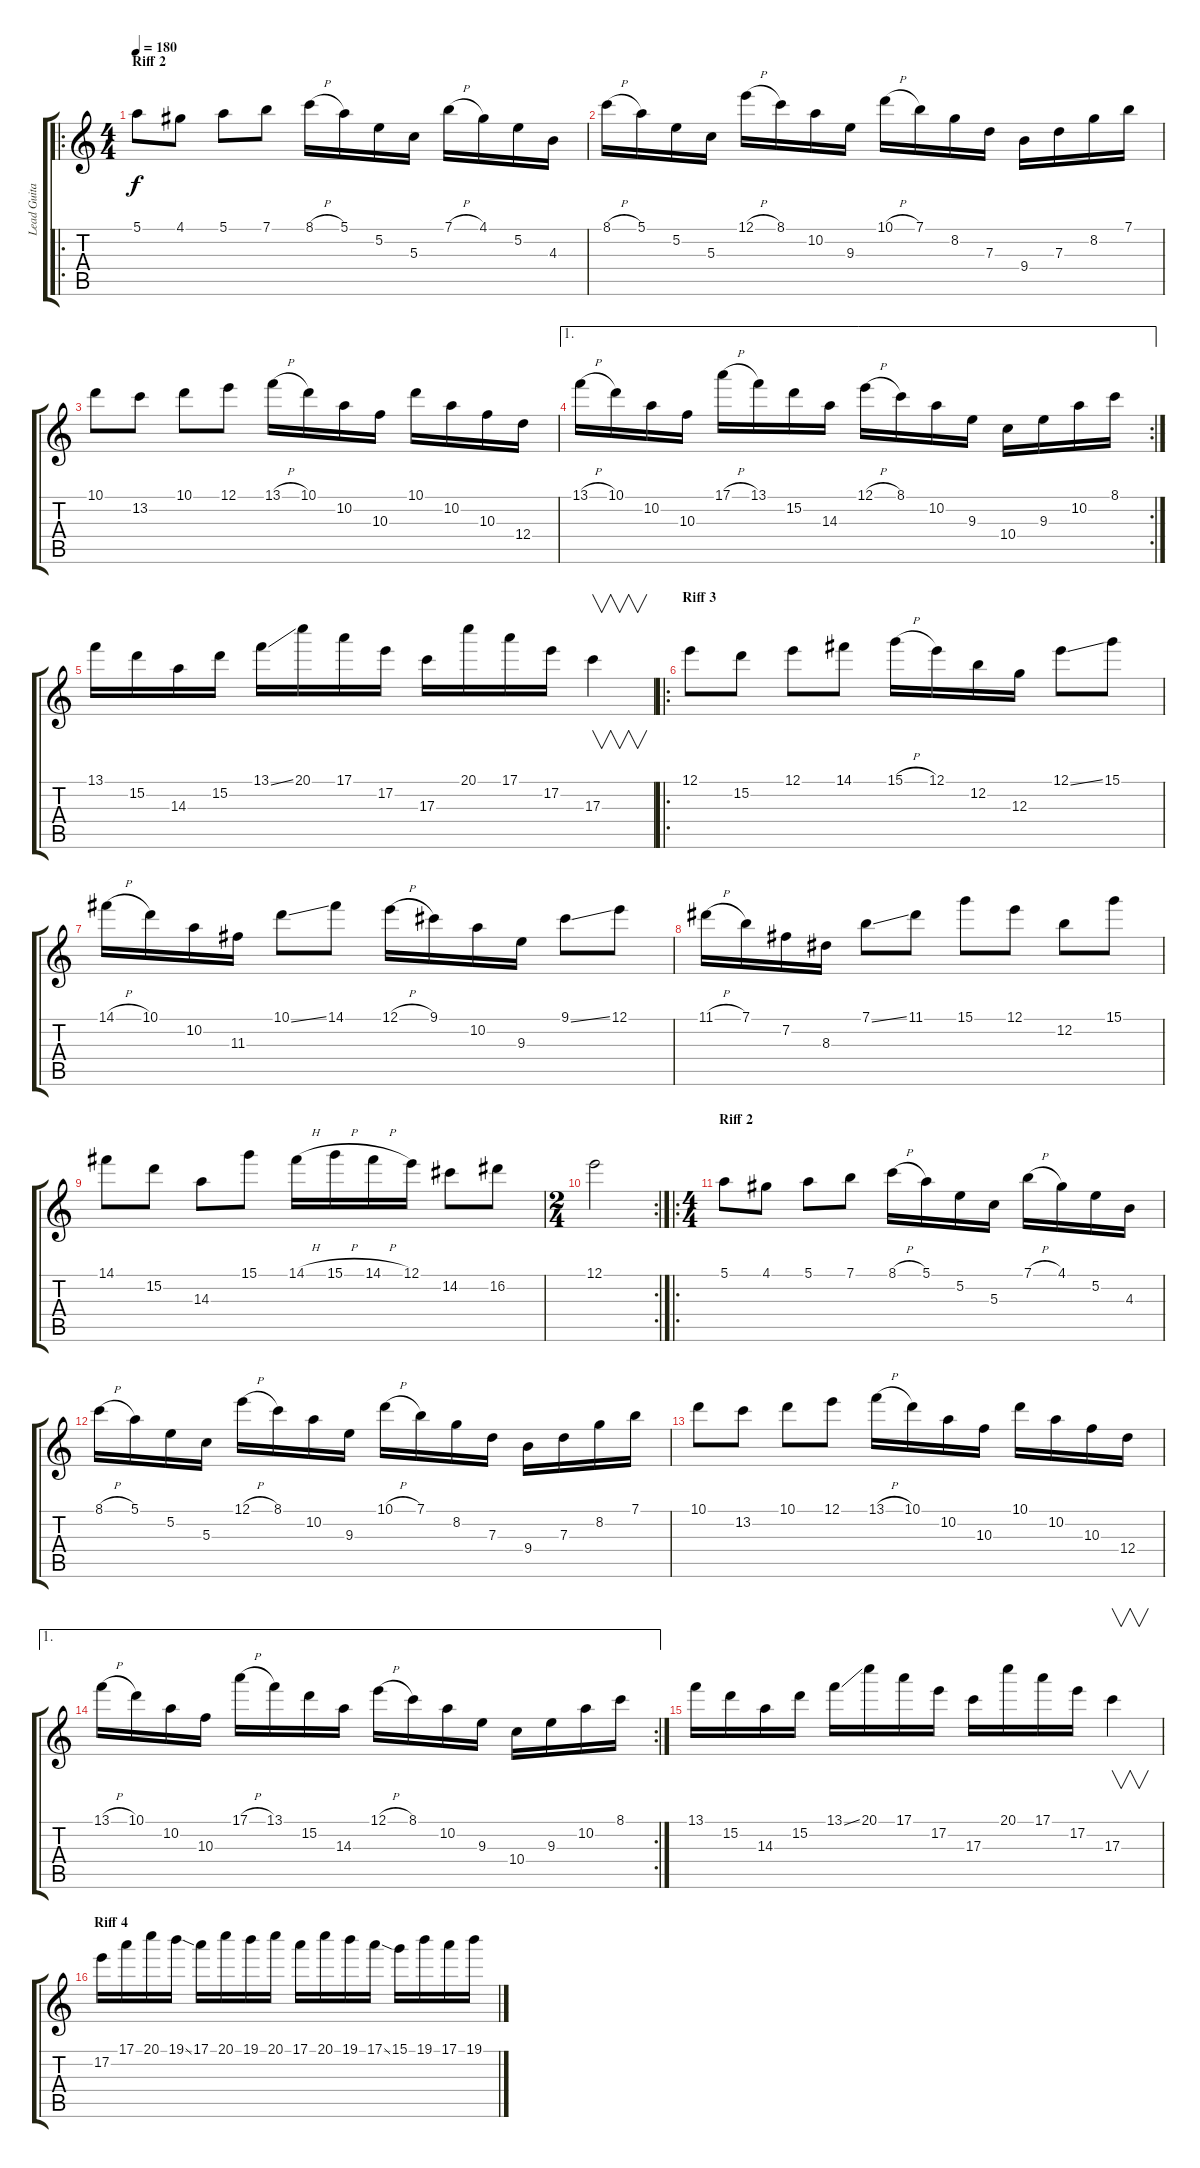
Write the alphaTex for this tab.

\track ("Lead Guitar" "Lead Guita") {instrument overdrivenguitar}
\staff {score tabs}
\tuning (E4 B3 G3 D3 A2 E2) {hide}
\ro
\ts (4 4)
\section ("" "Riff 2")
\tempo 180
\clef g2
\ks c
5.1.8{dy f} 4.1.8 5.1.8 7.1.8 8.1{h}.16 5.1.16 5.2.16 5.3.16 7.1{h}.16 4.1.16 5.2.16 4.3.16 |
8.1{h}.16 5.1.16 5.2.16 5.3.16 12.1{h}.16 8.1.16 10.2.16 9.3.16 10.1{h}.16 7.1.16 8.2.16 7.3.16 9.4.16 7.3.16 8.2.16 7.1.16 |
10.1.8 13.2.8 10.1.8 12.1.8 13.1{h}.16 10.1.16 10.2.16 10.3.16 10.1.16 10.2.16 10.3.16 12.4.16 |
\ae 1
\rc 2
13.1{h}.16 10.1.16 10.2.16 10.3.16 17.1{h}.16 13.1.16 15.2.16 14.3.16 12.1{h}.16 8.1.16 10.2.16 9.3.16 10.4.16 9.3.16 10.2.16 8.1.16 |
13.1.16 15.2.16 14.3.16 15.2.16 13.1{ss}.16 20.1.16 17.1.16 17.2.16 17.3.16 20.1.16 17.1.16 17.2.16 17.3.4{v} |
\ro
\section ("" "Riff 3")
12.1.8 15.2.8 12.1.8 14.1.8 15.1{h}.16 12.1.16 12.2.16 12.3.16 12.1{ss}.8 15.1.8 |
14.1{h}.16 10.1.16 10.2.16 11.3.16 10.1{ss}.8 14.1.8 12.1{h}.16 9.1.16 10.2.16 9.3.16 9.1{ss}.8 12.1.8 |
11.1{h}.16 7.1.16 7.2.16 8.3.16 7.1{ss}.8 11.1.8 15.1.8 12.1.8 12.2.8 15.1.8 |
14.1.8 15.2.8 14.3.8 15.1.8 14.1{h}.16 15.1{h}.16 14.1{h}.16 12.1.16 14.2.8 16.2.8 |
\rc 2
\ts (2 4)
12.1.2 |
\ro
\ts (4 4)
\section ("" "Riff 2")
5.1.8 4.1.8 5.1.8 7.1.8 8.1{h}.16 5.1.16 5.2.16 5.3.16 7.1{h}.16 4.1.16 5.2.16 4.3.16 |
8.1{h}.16 5.1.16 5.2.16 5.3.16 12.1{h}.16 8.1.16 10.2.16 9.3.16 10.1{h}.16 7.1.16 8.2.16 7.3.16 9.4.16 7.3.16 8.2.16 7.1.16 |
10.1.8 13.2.8 10.1.8 12.1.8 13.1{h}.16 10.1.16 10.2.16 10.3.16 10.1.16 10.2.16 10.3.16 12.4.16 |
\ae 1
\rc 2
13.1{h}.16 10.1.16 10.2.16 10.3.16 17.1{h}.16 13.1.16 15.2.16 14.3.16 12.1{h}.16 8.1.16 10.2.16 9.3.16 10.4.16 9.3.16 10.2.16 8.1.16 |
13.1.16 15.2.16 14.3.16 15.2.16 13.1{ss}.16 20.1.16 17.1.16 17.2.16 17.3.16 20.1.16 17.1.16 17.2.16 17.3.4{v} |
\section ("" "Riff 4")
17.2.16 17.1.16 20.1.16 19.1{ss}.16 17.1.16 20.1.16 19.1.16 20.1.16 17.1.16 20.1.16 19.1.16 17.1{ss}.16 15.1.16 19.1.16 17.1.16 19.1.16
